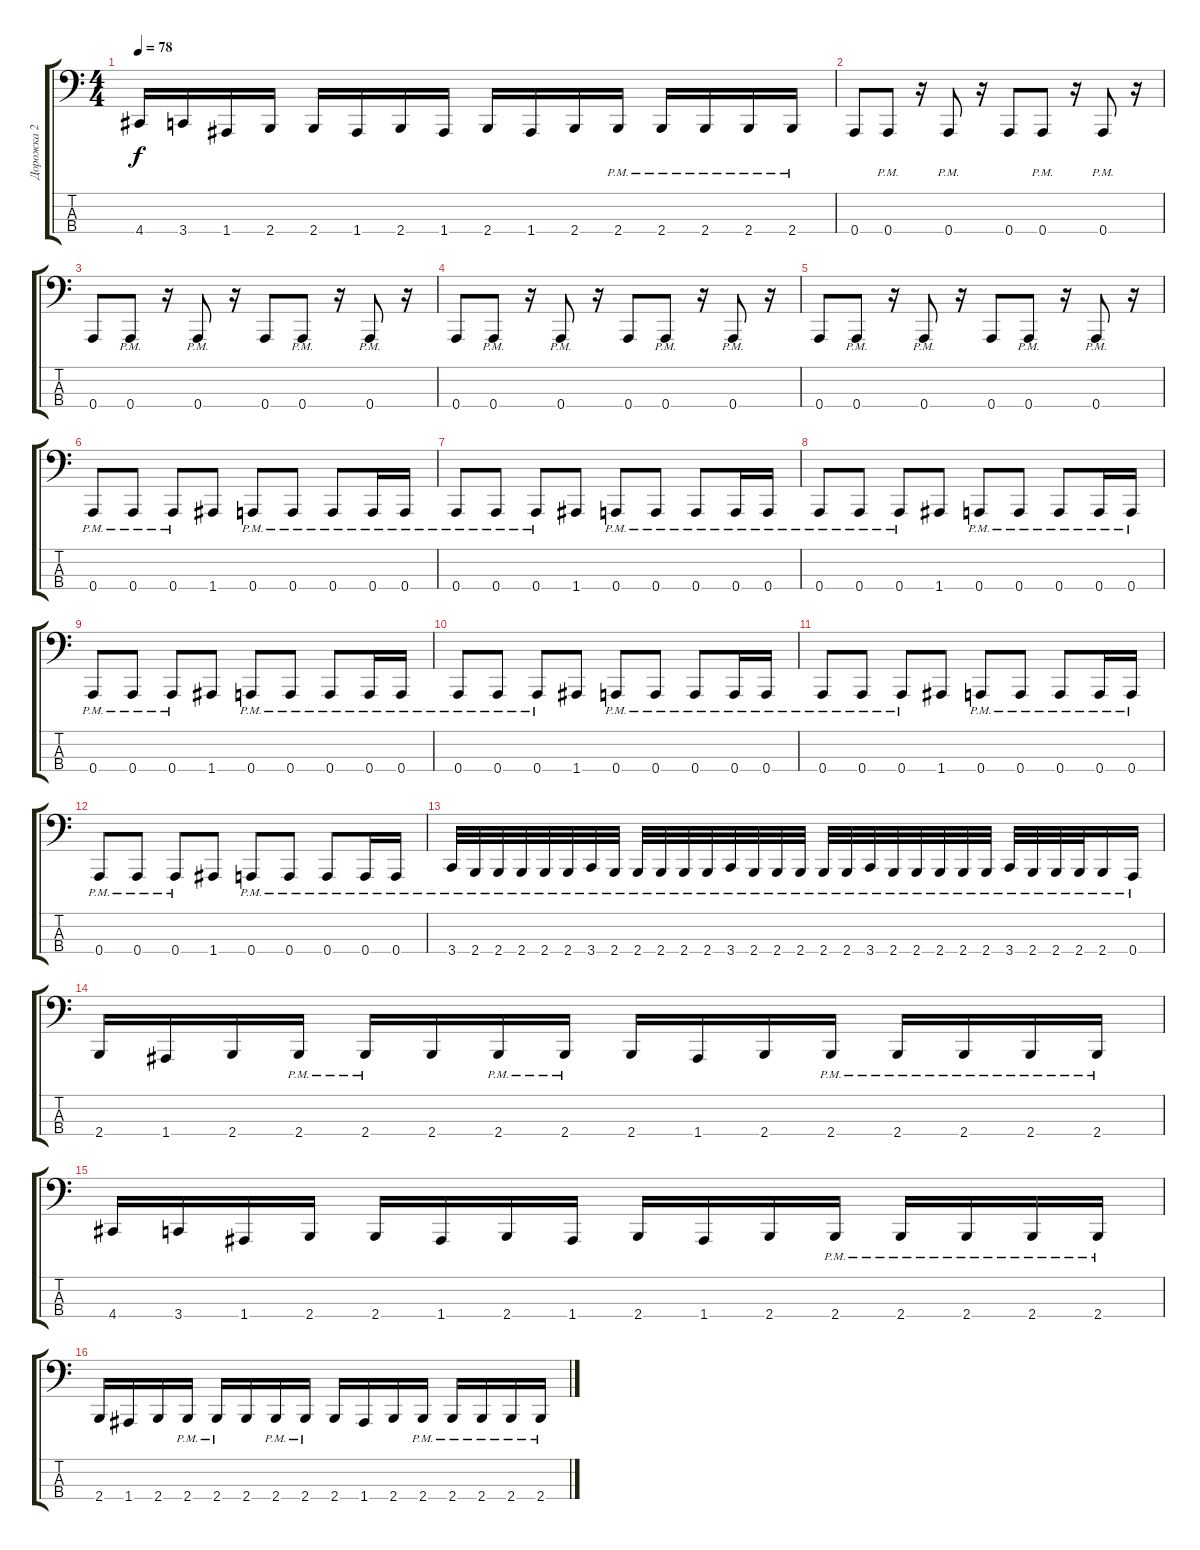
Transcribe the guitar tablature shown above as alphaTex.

\track ("Дорожка 2" "Дорожка 2") {instrument fretlessbass}
\staff {score tabs}
\tuning (C2 G1 D1 A0) {hide}
\ts (4 4)
\tempo 78
\clef f4
\ks c
4.4.16{dy f} 3.4.16 1.4.16 2.4.16 2.4.16 1.4.16 2.4.16 1.4.16 2.4.16 1.4.16 2.4.16 2.4{pm}.16 2.4{pm}.16 2.4{pm}.16 2.4{pm}.16 2.4{pm}.16 |
0.4.8 0.4{pm}.8 r.16 0.4{pm}.8 r.16 0.4.8 0.4{pm}.8 r.16 0.4{pm}.8 r.16 |
0.4.8 0.4{pm}.8 r.16 0.4{pm}.8 r.16 0.4.8 0.4{pm}.8 r.16 0.4{pm}.8 r.16 |
0.4.8 0.4{pm}.8 r.16 0.4{pm}.8 r.16 0.4.8 0.4{pm}.8 r.16 0.4{pm}.8 r.16 |
0.4.8 0.4{pm}.8 r.16 0.4{pm}.8 r.16 0.4.8 0.4{pm}.8 r.16 0.4{pm}.8 r.16 |
0.4{pm}.8 0.4{pm}.8 0.4{pm}.8 1.4.8 0.4{pm}.8 0.4{pm}.8 0.4{pm}.8 0.4{pm}.16 0.4{pm}.16 |
0.4{pm}.8 0.4{pm}.8 0.4{pm}.8 1.4.8 0.4{pm}.8 0.4{pm}.8 0.4{pm}.8 0.4{pm}.16 0.4{pm}.16 |
0.4{pm}.8 0.4{pm}.8 0.4{pm}.8 1.4.8 0.4{pm}.8 0.4{pm}.8 0.4{pm}.8 0.4{pm}.16 0.4{pm}.16 |
0.4{pm}.8 0.4{pm}.8 0.4{pm}.8 1.4.8 0.4{pm}.8 0.4{pm}.8 0.4{pm}.8 0.4{pm}.16 0.4{pm}.16 |
0.4{pm}.8 0.4{pm}.8 0.4{pm}.8 1.4.8 0.4{pm}.8 0.4{pm}.8 0.4{pm}.8 0.4{pm}.16 0.4{pm}.16 |
0.4{pm}.8 0.4{pm}.8 0.4{pm}.8 1.4.8 0.4{pm}.8 0.4{pm}.8 0.4{pm}.8 0.4{pm}.16 0.4{pm}.16 |
0.4{pm}.8 0.4{pm}.8 0.4{pm}.8 1.4.8 0.4{pm}.8 0.4{pm}.8 0.4{pm}.8 0.4{pm}.16 0.4{pm}.16 |
3.4{pm}.32 2.4{pm}.32 2.4{pm}.32 2.4{pm}.32 2.4{pm}.32 2.4{pm}.32 3.4{pm}.32 2.4{pm}.32 2.4{pm}.32 2.4{pm}.32 2.4{pm}.32 2.4{pm}.32 3.4{pm}.32 2.4{pm}.32 2.4{pm}.32 2.4{pm}.32 2.4{pm}.32 2.4{pm}.32 3.4{pm}.32 2.4{pm}.32 2.4{pm}.32 2.4{pm}.32 2.4{pm}.32 2.4{pm}.32 3.4{pm}.32 2.4{pm}.32 2.4{pm}.32 2.4{pm}.32 2.4{pm}.16 0.4{pm}.16 |
2.4.16 1.4.16 2.4.16 2.4{pm}.16 2.4{pm}.16 2.4.16 2.4{pm}.16 2.4{pm}.16 2.4.16 1.4.16 2.4.16 2.4{pm}.16 2.4{pm}.16 2.4{pm}.16 2.4{pm}.16 2.4{pm}.16 |
4.4.16 3.4.16 1.4.16 2.4.16 2.4.16 1.4.16 2.4.16 1.4.16 2.4.16 1.4.16 2.4.16 2.4{pm}.16 2.4{pm}.16 2.4{pm}.16 2.4{pm}.16 2.4{pm}.16 |
2.4.16 1.4.16 2.4.16 2.4{pm}.16 2.4{pm}.16 2.4.16 2.4{pm}.16 2.4{pm}.16 2.4.16 1.4.16 2.4.16 2.4{pm}.16 2.4{pm}.16 2.4{pm}.16 2.4{pm}.16 2.4{pm}.16
